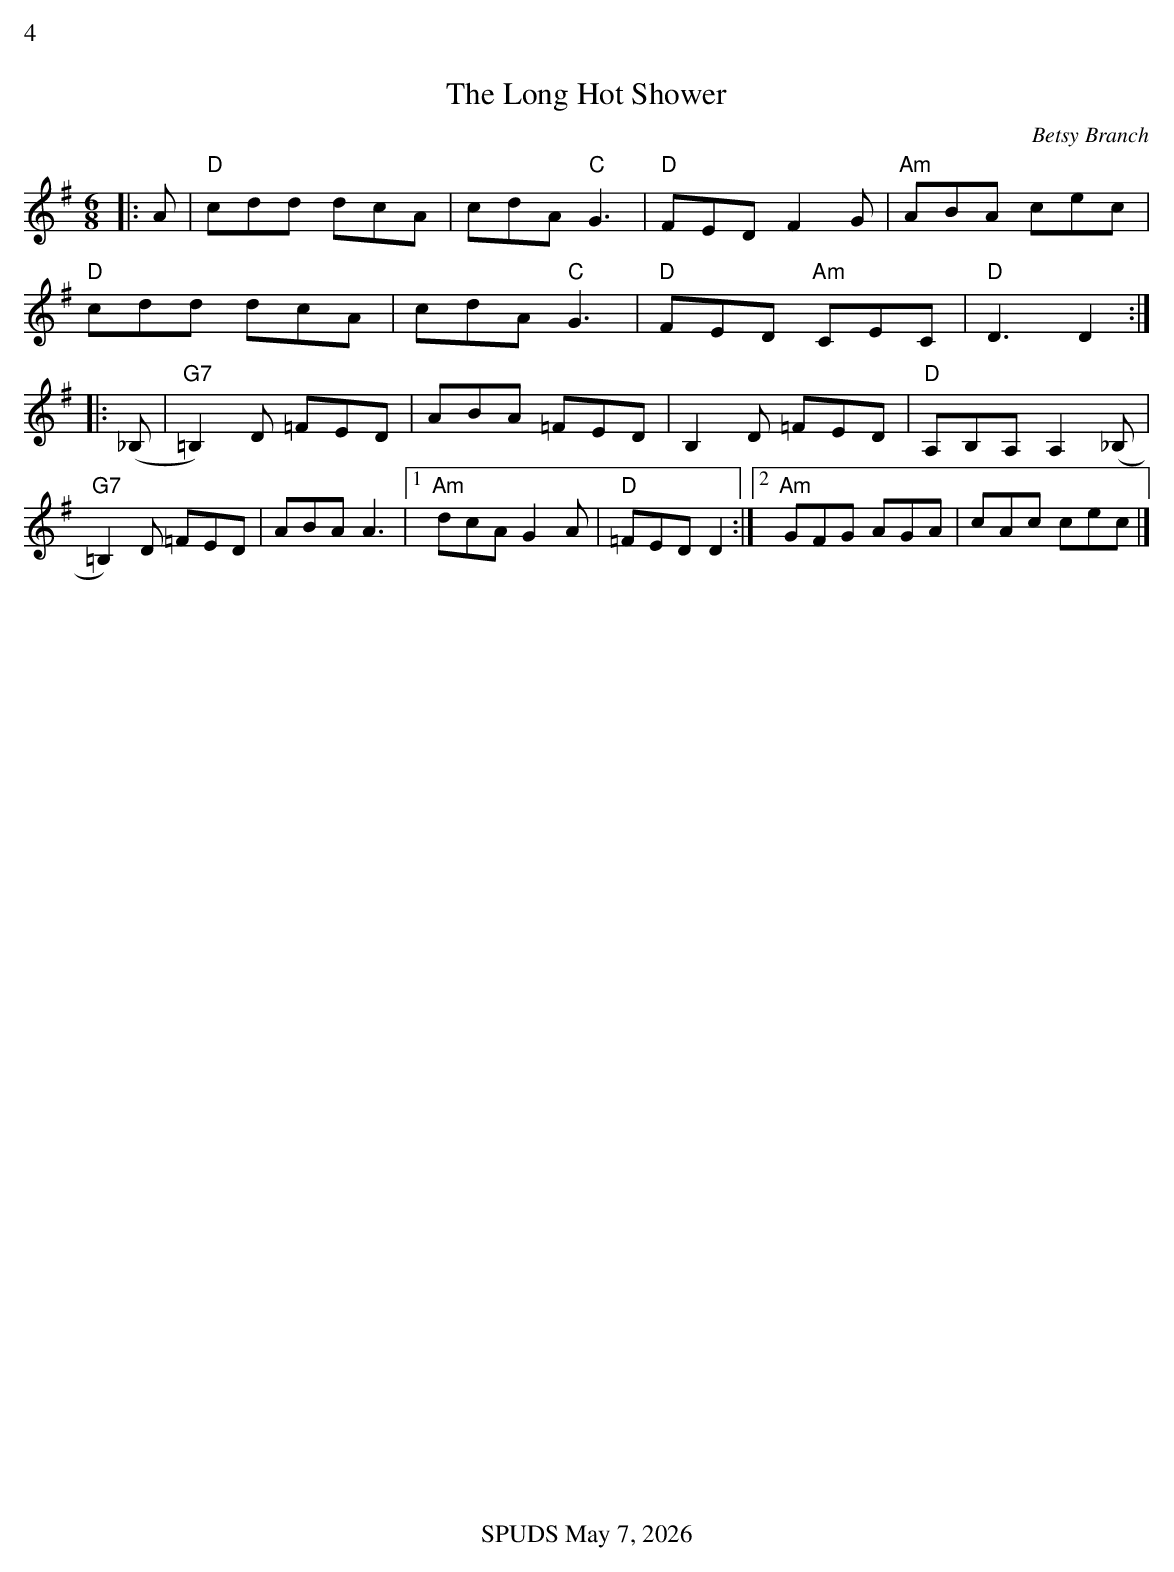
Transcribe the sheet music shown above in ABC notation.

X:1
%%text 4
T: Long Hot Shower, The
C: Betsy Branch
M: 6/8
L: 1/8
K: Dmix
|: A | "D"cdd dcA | cdA "C"G3 | "D"FED F2G | "Am"ABA cec |
"D"cdd dcA | cdA "C"G3 | "D"FED "Am"CEC | "D" D3 D2 :|
|: (_B, | "G7"=B,2)D =FED | ABA =FED | B,2D =FED | "D"A,B,A, A,2 (_B, |
"G7"=B,2)D =FED | ABA A3 |1 "Am"dcA G2A | "D"=FED D2 :|2"Am"GFG AGA | cAc cec |]
